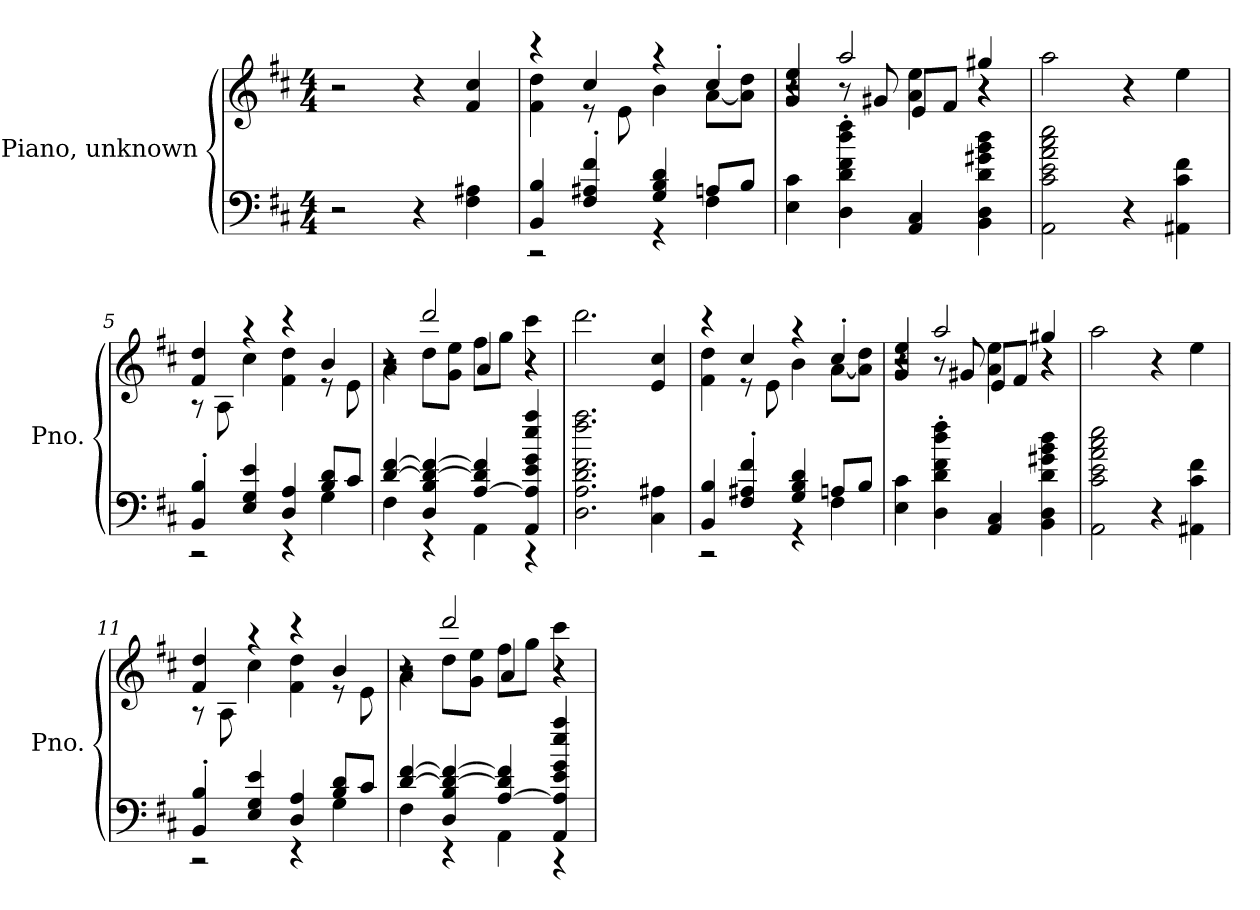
**kern	**kern
*part1	*part1
*staff2	*staff1
*I"Piano, unknown	*
*I'Pno.	*
*clefF4	*clefG2
*k[f#c#]	*k[f#c#]
*M4/4	*M4/4
*MM120	*MM120
=1	=1
2r	2r
4r	4r
4F#\ 4A#X\	4f#/ 4cc#/
=2	=2
*^	*^
4BB/ 4B/	2r	4r	4f#\ 4dd\
4F#/' 4A#X/' 4f#/'	.	4cc#/	8r
.	.	.	8e\
4G/ 4B/ 4d/	4r	4r	4b\
8An/L	4F#\	4cc#'/	[8a\L
8B/J	.	.	8a\] 8dd\J
*v	*v	*	*
=3	=3	=3
*	*	*^
4E\ 4c#\	4r	2r	4g/ 4ee/
4D\' 4d\' 4f#\' 4dd\' 4ff#\'	2aa/	.	8r
.	.	.	8g#X/
4AA/ 4C#/	.	4a\ 4ee\	8e/L
.	.	.	8f#/J
4BB\ 4D\ 4d\ 4g#X\ 4b\ 4dd\	4r	4r	4gg#X/
*	*v	*v	*v
=4	=4
2AA\ 2c#\ 2e\ 2a\ 2cc#\ 2ee\	2aa\
4r	4r
4AA#X\ 4c#\ 4f#\	4ee\
=5	=5
*^	*^
4BB/' 4B/'	2r	4f#/ 4dd/	8r
.	.	.	8A\
4E/ 4G/ 4e/	.	4r	4cc#\
4D/ 4A/	4r	4r	4f#\ 4dd\
8B/ 8d/L	4G\	4b/	8r
8c#/J	.	.	8e\
!!LO:LB:g=z
=6	=6	=6	=6
*	*	*	*^
[4d/ [4f#/	4F#\	4r	4a\	2r
4D/ 4B/ 4d/_ 4f#/_	4r	2ddd/	8dd\L	.
.	.	.	8g\ 8ee\J	.
[4A/ 4d/] 4f#/]	4AA\	.	8ff#\L	4a/
.	.	.	8gg\J	.
4AA/ 4A/] 4e/ 4g/ 4ee/ 4aa/	4r	4r	4ccc#\	4r
*v	*v	*	*	*
*	*v	*v	*v
=7	=7
2.D\ 2.A\ 2.d\ 2.f#\ 2.ff#\ 2.aa\	2.ddd\
4C#\ 4A#X\	4e/ 4cc#/
=8	=8
*^	*^
4BB/ 4B/	2r	4r	4f#\ 4dd\
4F#/' 4A#X/' 4f#/'	.	4cc#/	8r
.	.	.	8e\
4G/ 4B/ 4d/	4r	4r	4b\
8An/L	4F#\	4cc#'/	[8a\L
8B/J	.	.	8a\] 8dd\J
*v	*v	*	*
=9	=9	=9
*	*	*^
4E\ 4c#\	4r	2r	4g/ 4ee/
4D\' 4d\' 4f#\' 4dd\' 4ff#\'	2aa/	.	8r
.	.	.	8g#X/
4AA/ 4C#/	.	4a\ 4ee\	8e/L
.	.	.	8f#/J
4BB\ 4D\ 4d\ 4g#X\ 4b\ 4dd\	4r	4r	4gg#X/
*	*v	*v	*v
=10	=10
2AA\ 2c#\ 2e\ 2a\ 2cc#\ 2ee\	2aa\
4r	4r
4AA#X\ 4c#\ 4f#\	4ee\
=11	=11
*^	*^
4BB/' 4B/'	2r	4f#/ 4dd/	8r
.	.	.	8A\
4E/ 4G/ 4e/	.	4r	4cc#\
4D/ 4A/	4r	4r	4f#\ 4dd\
8B/ 8d/L	4G\	4b/	8r
8c#/J	.	.	8e\
!!LO:LB:g=z
=12	=12	=12	=12
*	*	*	*^
[4d/ [4f#/	4F#\	4r	4a\	2r
4D/ 4B/ 4d/_ 4f#/_	4r	2ddd/	8dd\L	.
.	.	.	8g\ 8ee\J	.
[4A/ 4d/] 4f#/]	4AA\	.	8ff#\L	4a/
.	.	.	8gg\J	.
4AA/ 4A/] 4e/ 4g/ 4ee/ 4aa/	4r	4r	4ccc#\	4r
*v	*v	*	*	*
*	*v	*v	*v
=	=
*-	*-
